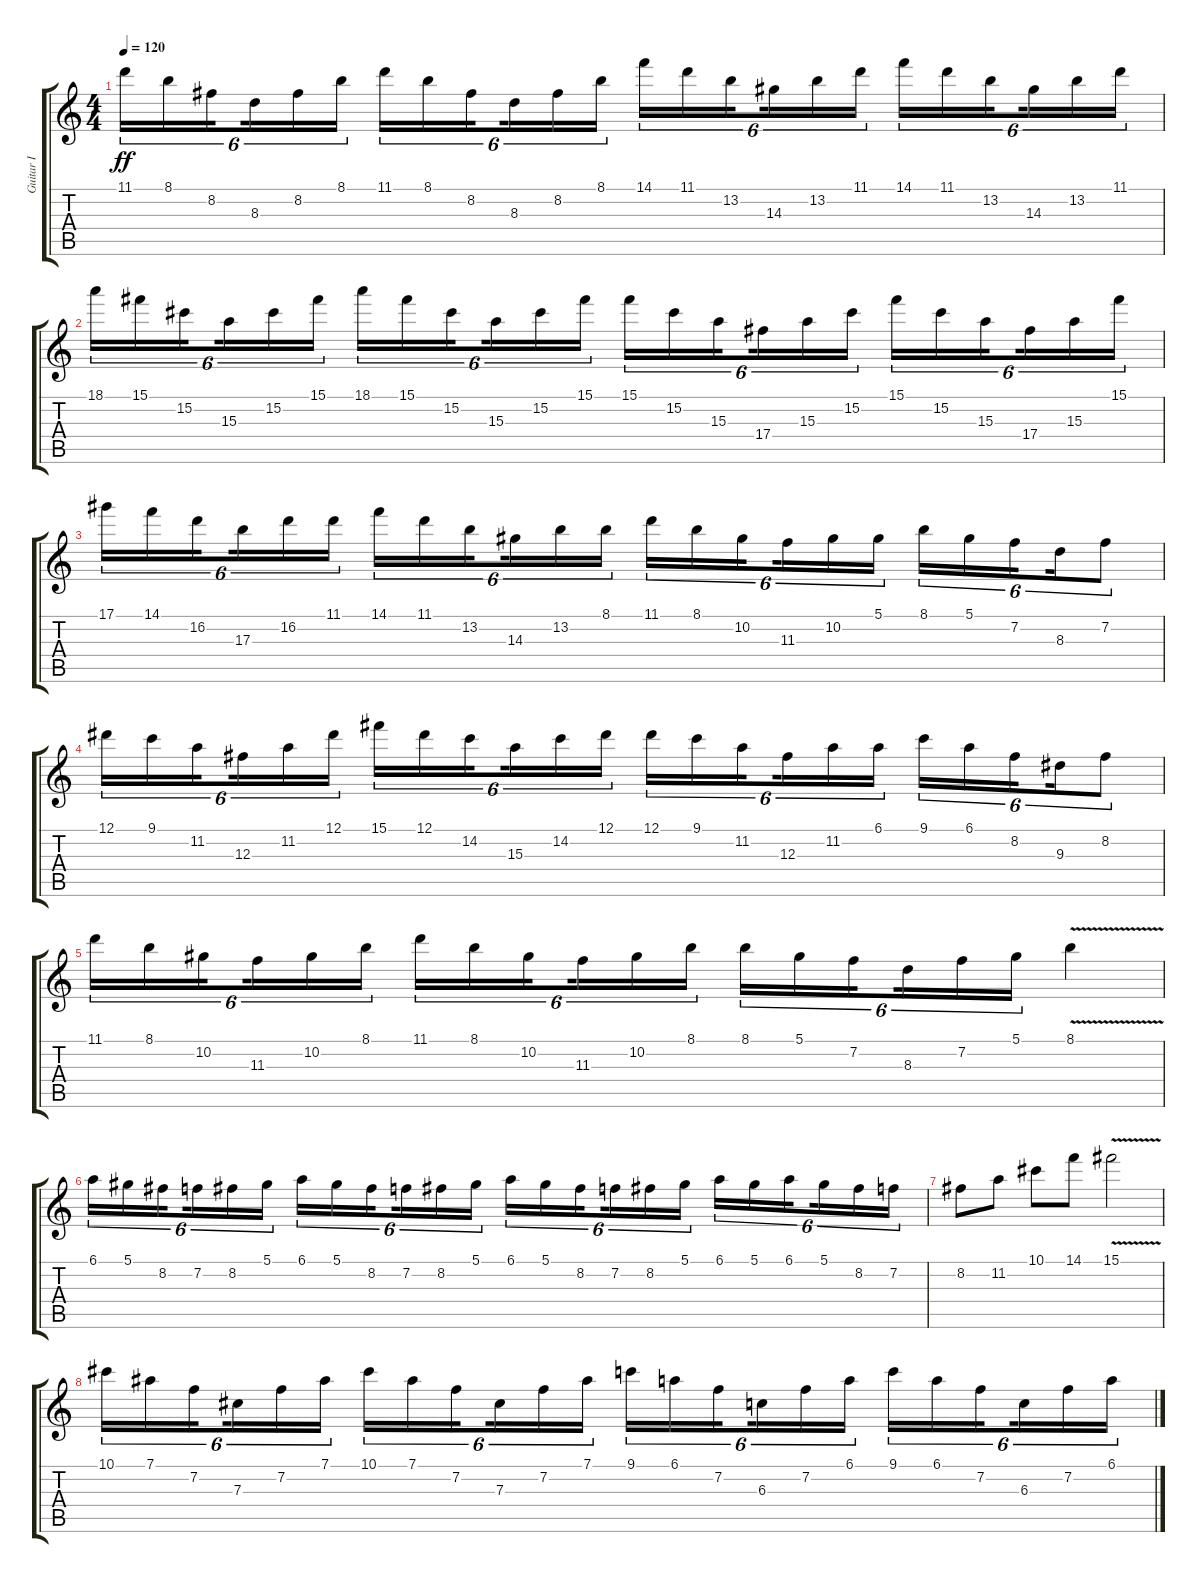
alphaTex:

\track ("Guitar I" "Guitar I") {instrument overdrivenguitar}
\staff {score tabs}
\tuning (Eb4 Bb3 Gb3 Db3 Ab2 Eb2) {hide}
\ts (4 4)
\tempo 120
\clef g2
\ks c
11.1.16{tu (6 4) dy ff} 8.1.16{tu (6 4)} 8.2.16{tu (6 4) beam splitsecondary} 8.3.16{tu (6 4)} 8.2.16{tu (6 4)} 8.1.16{tu (6 4)} 11.1.16{tu (6 4)} 8.1.16{tu (6 4)} 8.2.16{tu (6 4) beam splitsecondary} 8.3.16{tu (6 4)} 8.2.16{tu (6 4)} 8.1.16{tu (6 4)} 14.1.16{tu (6 4)} 11.1.16{tu (6 4)} 13.2.16{tu (6 4) beam splitsecondary} 14.3.16{tu (6 4)} 13.2.16{tu (6 4)} 11.1.16{tu (6 4)} 14.1.16{tu (6 4)} 11.1.16{tu (6 4)} 13.2.16{tu (6 4) beam splitsecondary} 14.3.16{tu (6 4)} 13.2.16{tu (6 4)} 11.1.16{tu (6 4)} |
18.1.16{tu (6 4)} 15.1.16{tu (6 4)} 15.2.16{tu (6 4) beam splitsecondary} 15.3.16{tu (6 4)} 15.2.16{tu (6 4)} 15.1.16{tu (6 4)} 18.1.16{tu (6 4)} 15.1.16{tu (6 4)} 15.2.16{tu (6 4) beam splitsecondary} 15.3.16{tu (6 4)} 15.2.16{tu (6 4)} 15.1.16{tu (6 4)} 15.1.16{tu (6 4)} 15.2.16{tu (6 4)} 15.3.16{tu (6 4) beam splitsecondary} 17.4.16{tu (6 4)} 15.3.16{tu (6 4)} 15.2.16{tu (6 4)} 15.1.16{tu (6 4)} 15.2.16{tu (6 4)} 15.3.16{tu (6 4) beam splitsecondary} 17.4.16{tu (6 4)} 15.3.16{tu (6 4)} 15.1.16{tu (6 4)} |
17.1.16{tu (6 4)} 14.1.16{tu (6 4)} 16.2.16{tu (6 4) beam splitsecondary} 17.3.16{tu (6 4)} 16.2.16{tu (6 4)} 11.1.16{tu (6 4)} 14.1.16{tu (6 4)} 11.1.16{tu (6 4)} 13.2.16{tu (6 4) beam splitsecondary} 14.3.16{tu (6 4)} 13.2.16{tu (6 4)} 8.1.16{tu (6 4)} 11.1.16{tu (6 4)} 8.1.16{tu (6 4)} 10.2.16{tu (6 4) beam splitsecondary} 11.3.16{tu (6 4)} 10.2.16{tu (6 4)} 5.1.16{tu (6 4)} 8.1.16{tu (6 4)} 5.1.16{tu (6 4)} 7.2.16{tu (6 4) beam splitsecondary} 8.3.16{tu (6 4)} 7.2.8{tu (6 4)} |
12.1.16{tu (6 4)} 9.1.16{tu (6 4)} 11.2.16{tu (6 4) beam splitsecondary} 12.3.16{tu (6 4)} 11.2.16{tu (6 4)} 12.1.16{tu (6 4)} 15.1.16{tu (6 4)} 12.1.16{tu (6 4)} 14.2.16{tu (6 4) beam splitsecondary} 15.3.16{tu (6 4)} 14.2.16{tu (6 4)} 12.1.16{tu (6 4)} 12.1.16{tu (6 4)} 9.1.16{tu (6 4)} 11.2.16{tu (6 4) beam splitsecondary} 12.3.16{tu (6 4)} 11.2.16{tu (6 4)} 6.1.16{tu (6 4)} 9.1.16{tu (6 4)} 6.1.16{tu (6 4)} 8.2.16{tu (6 4) beam splitsecondary} 9.3.16{tu (6 4)} 8.2.8{tu (6 4)} |
11.1.16{tu (6 4)} 8.1.16{tu (6 4)} 10.2.16{tu (6 4) beam splitsecondary} 11.3.16{tu (6 4)} 10.2.16{tu (6 4)} 8.1.16{tu (6 4)} 11.1.16{tu (6 4)} 8.1.16{tu (6 4)} 10.2.16{tu (6 4) beam splitsecondary} 11.3.16{tu (6 4)} 10.2.16{tu (6 4)} 8.1.16{tu (6 4)} 8.1.16{tu (6 4)} 5.1.16{tu (6 4)} 7.2.16{tu (6 4) beam splitsecondary} 8.3.16{tu (6 4)} 7.2.16{tu (6 4)} 5.1.16{tu (6 4)} 8.1{v}.4 |
6.1.16{tu (6 4)} 5.1.16{tu (6 4)} 8.2.16{tu (6 4) beam splitsecondary} 7.2.16{tu (6 4)} 8.2.16{tu (6 4)} 5.1.16{tu (6 4)} 6.1.16{tu (6 4)} 5.1.16{tu (6 4)} 8.2.16{tu (6 4) beam splitsecondary} 7.2.16{tu (6 4)} 8.2.16{tu (6 4)} 5.1.16{tu (6 4)} 6.1.16{tu (6 4)} 5.1.16{tu (6 4)} 8.2.16{tu (6 4) beam splitsecondary} 7.2.16{tu (6 4)} 8.2.16{tu (6 4)} 5.1.16{tu (6 4)} 6.1.16{tu (6 4)} 5.1.16{tu (6 4)} 6.1.16{tu (6 4) beam splitsecondary} 5.1.16{tu (6 4)} 8.2.16{tu (6 4)} 7.2.16{tu (6 4)} |
8.2.8 11.2.8 10.1.8 14.1.8 15.1{v}.2 |
10.1.16{tu (6 4)} 7.1.16{tu (6 4)} 7.2.16{tu (6 4) beam splitsecondary} 7.3.16{tu (6 4)} 7.2.16{tu (6 4)} 7.1.16{tu (6 4)} 10.1.16{tu (6 4)} 7.1.16{tu (6 4)} 7.2.16{tu (6 4) beam splitsecondary} 7.3.16{tu (6 4)} 7.2.16{tu (6 4)} 7.1.16{tu (6 4)} 9.1.16{tu (6 4)} 6.1.16{tu (6 4)} 7.2.16{tu (6 4) beam splitsecondary} 6.3.16{tu (6 4)} 7.2.16{tu (6 4)} 6.1.16{tu (6 4)} 9.1.16{tu (6 4)} 6.1.16{tu (6 4)} 7.2.16{tu (6 4) beam splitsecondary} 6.3.16{tu (6 4)} 7.2.16{tu (6 4)} 6.1.16{tu (6 4)}
